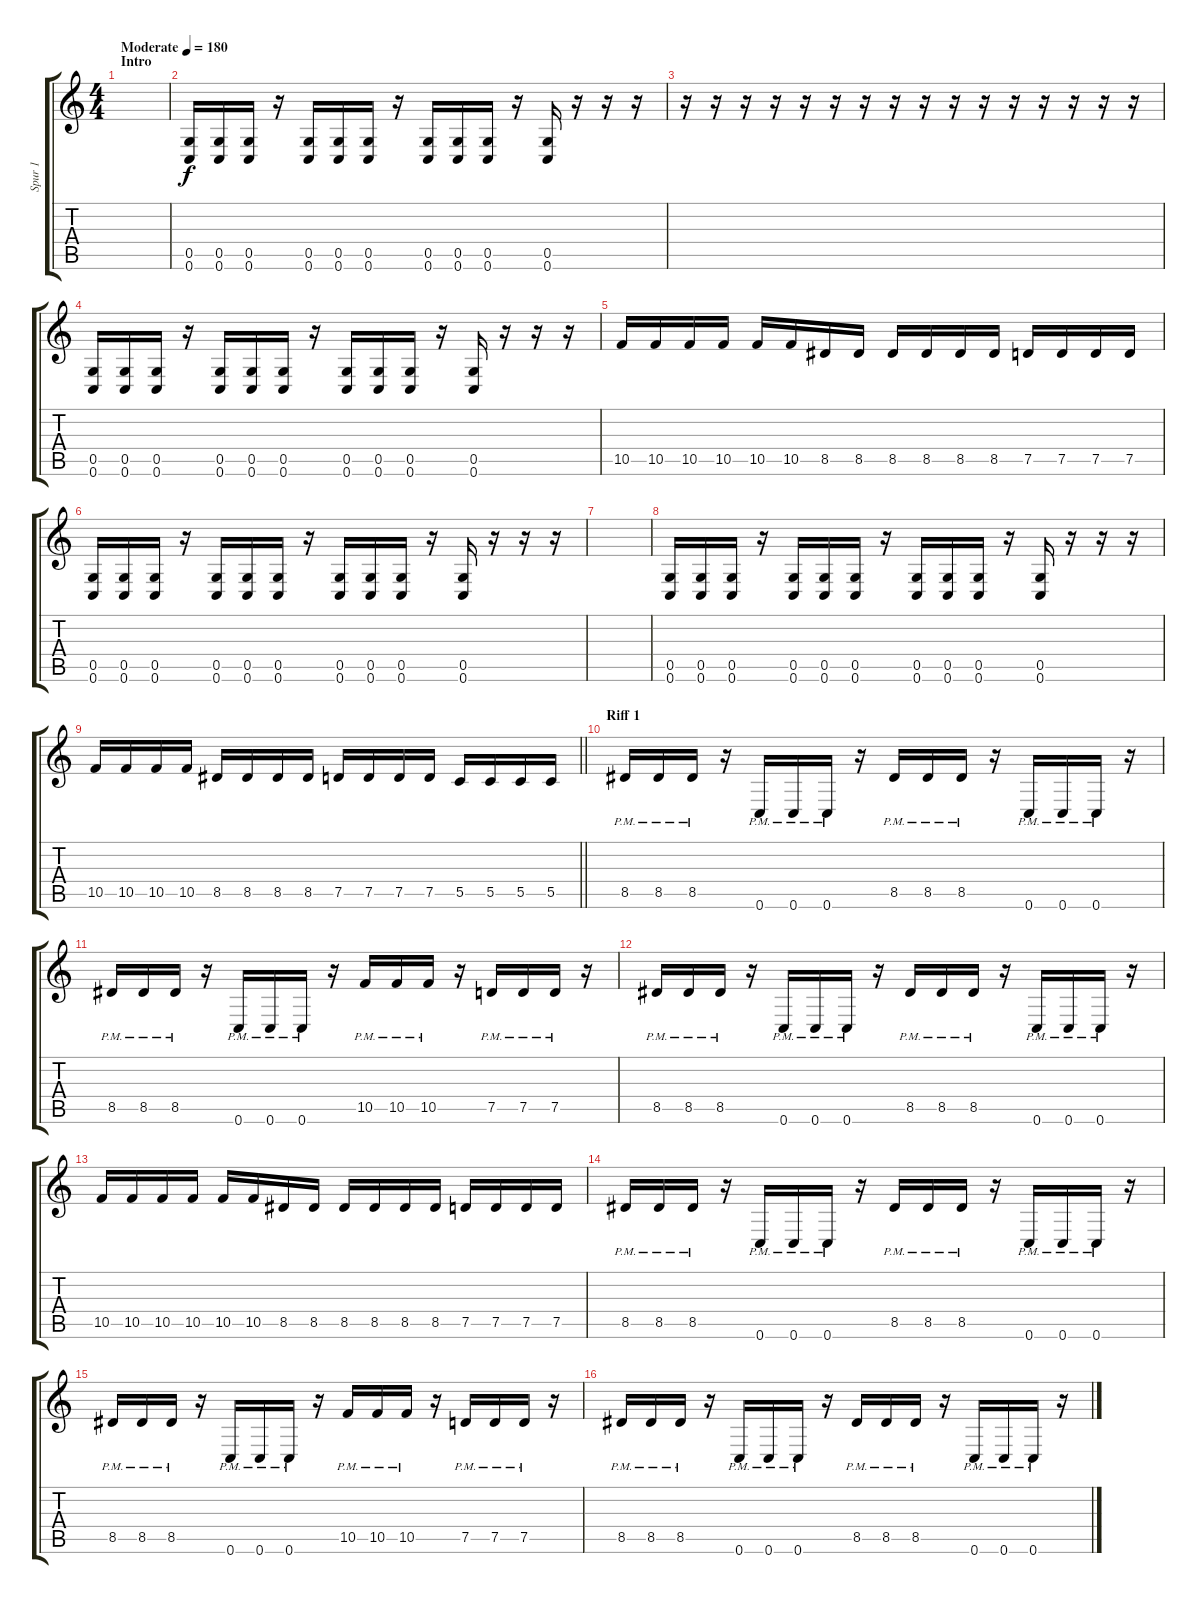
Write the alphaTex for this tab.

\track ("Spur 1" "Spur 1") {instrument distortionguitar}
\staff {score tabs}
\tuning (D4 A3 F3 C3 G2 C2) {hide}
\ts (4 4)
\section ("" "Intro")
\tempo (180 "Moderate")
\clef g2
\ks c
|
(0.5 0.6).16 (0.5 0.6).16 (0.5 0.6).16 r.16 (0.5 0.6).16 (0.5 0.6).16 (0.5 0.6).16 r.16 (0.5 0.6).16 (0.5 0.6).16 (0.5 0.6).16 r.16 (0.5 0.6).16 r.16 r.16 r.16 |
r.16 r.16 r.16 r.16 r.16 r.16 r.16 r.16 r.16 r.16 r.16 r.16 r.16 r.16 r.16 r.16 |
(0.5 0.6).16 (0.5 0.6).16 (0.5 0.6).16 r.16 (0.5 0.6).16 (0.5 0.6).16 (0.5 0.6).16 r.16 (0.5 0.6).16 (0.5 0.6).16 (0.5 0.6).16 r.16 (0.5 0.6).16 r.16 r.16 r.16 |
10.5.16 10.5.16 10.5.16 10.5.16 10.5.16 10.5.16 8.5.16 8.5.16 8.5.16 8.5.16 8.5.16 8.5.16 7.5.16 7.5.16 7.5.16 7.5.16 |
(0.5 0.6).16 (0.5 0.6).16 (0.5 0.6).16 r.16 (0.5 0.6).16 (0.5 0.6).16 (0.5 0.6).16 r.16 (0.5 0.6).16 (0.5 0.6).16 (0.5 0.6).16 r.16 (0.5 0.6).16 r.16 r.16 r.16 |
|
(0.5 0.6).16 (0.5 0.6).16 (0.5 0.6).16 r.16 (0.5 0.6).16 (0.5 0.6).16 (0.5 0.6).16 r.16 (0.5 0.6).16 (0.5 0.6).16 (0.5 0.6).16 r.16 (0.5 0.6).16 r.16 r.16 r.16 |
\barLineRight lightlight
10.5.16 10.5.16 10.5.16 10.5.16 8.5.16 8.5.16 8.5.16 8.5.16 7.5.16 7.5.16 7.5.16 7.5.16 5.5.16 5.5.16 5.5.16 5.5.16 |
\section ("" "Riff 1")
8.5{pm}.16 8.5{pm}.16 8.5{pm}.16 r.16 0.6{pm}.16 0.6{pm}.16 0.6{pm}.16 r.16 8.5{pm}.16 8.5{pm}.16 8.5{pm}.16 r.16 0.6{pm}.16 0.6{pm}.16 0.6{pm}.16 r.16 |
8.5{pm}.16 8.5{pm}.16 8.5{pm}.16 r.16 0.6{pm}.16 0.6{pm}.16 0.6{pm}.16 r.16 10.5{pm}.16 10.5{pm}.16 10.5{pm}.16 r.16 7.5{pm}.16 7.5{pm}.16 7.5{pm}.16 r.16 |
8.5{pm}.16 8.5{pm}.16 8.5{pm}.16 r.16 0.6{pm}.16 0.6{pm}.16 0.6{pm}.16 r.16 8.5{pm}.16 8.5{pm}.16 8.5{pm}.16 r.16 0.6{pm}.16 0.6{pm}.16 0.6{pm}.16 r.16 |
10.5.16 10.5.16 10.5.16 10.5.16 10.5.16 10.5.16 8.5.16 8.5.16 8.5.16 8.5.16 8.5.16 8.5.16 7.5.16 7.5.16 7.5.16 7.5.16 |
8.5{pm}.16 8.5{pm}.16 8.5{pm}.16 r.16 0.6{pm}.16 0.6{pm}.16 0.6{pm}.16 r.16 8.5{pm}.16 8.5{pm}.16 8.5{pm}.16 r.16 0.6{pm}.16 0.6{pm}.16 0.6{pm}.16 r.16 |
8.5{pm}.16 8.5{pm}.16 8.5{pm}.16 r.16 0.6{pm}.16 0.6{pm}.16 0.6{pm}.16 r.16 10.5{pm}.16 10.5{pm}.16 10.5{pm}.16 r.16 7.5{pm}.16 7.5{pm}.16 7.5{pm}.16 r.16 |
8.5{pm}.16 8.5{pm}.16 8.5{pm}.16 r.16 0.6{pm}.16 0.6{pm}.16 0.6{pm}.16 r.16 8.5{pm}.16 8.5{pm}.16 8.5{pm}.16 r.16 0.6{pm}.16 0.6{pm}.16 0.6{pm}.16 r.16
